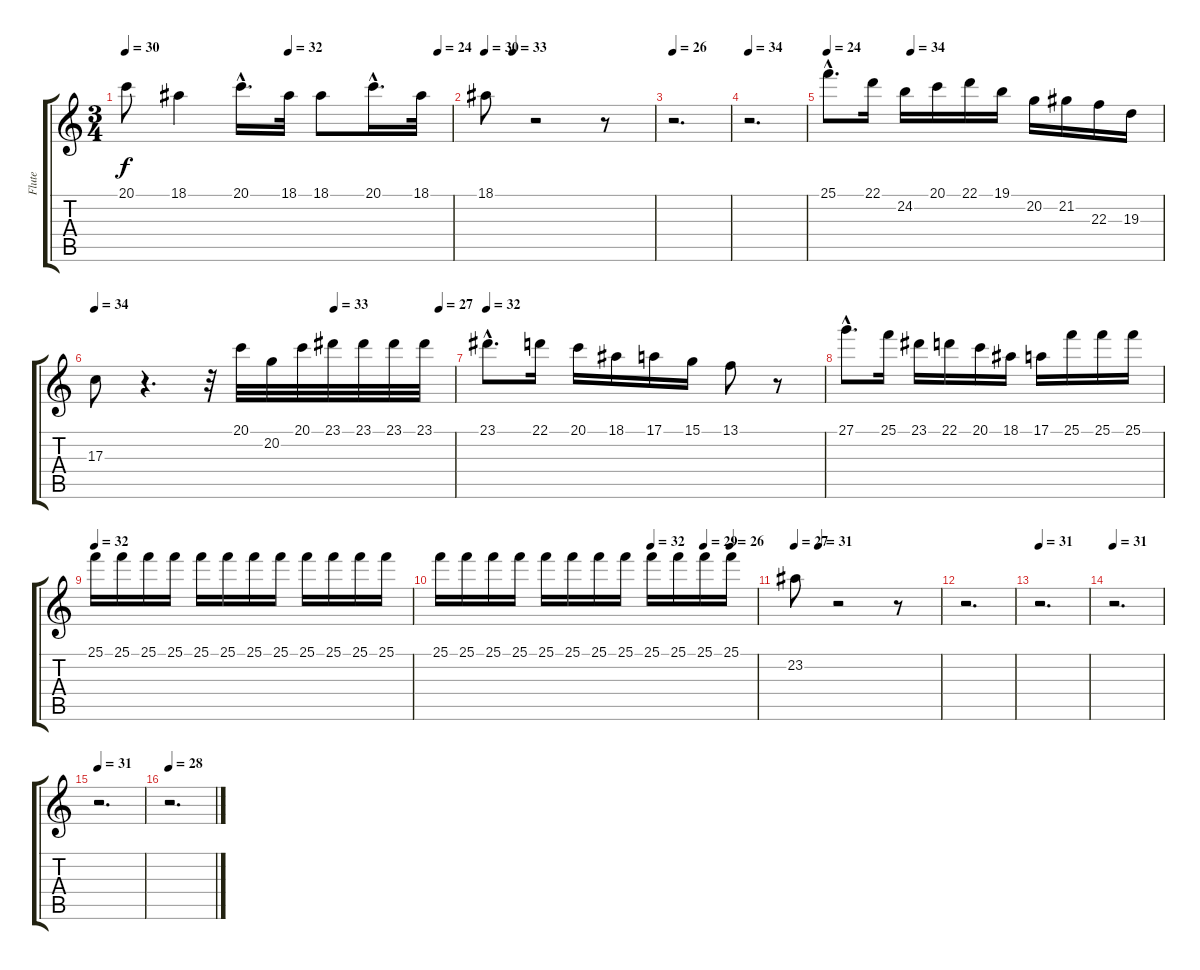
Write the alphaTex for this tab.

\track ("Flute" "Flute") {instrument flute}
\staff {score tabs}
\tuning (E4 B3 G3 D3 A2 E2) {hide}
\ts (3 4)
\tempo 30
\tempo (32 0.5)
\tempo (24 0.9583333333333334)
\clef g2
\ks c
20.1.8{dy f} 18.1.4 20.1{hac}.16{d} 18.1.32 18.1.8 20.1{hac}.16{d} 18.1.32 |
\tempo 30
\tempo (33 0.16666666666666666)
18.1.8 r.2 r.8 |
\tempo 26
r.2{d} |
\tempo 34
r.2{d} |
\tempo 24
\tempo (34 0.25)
25.1{hac}.8{d} 22.1.16 24.2.16 20.1.16 22.1.16 19.1.16 20.2.16 21.2.16 22.3.16 19.3.16 |
\tempo 34
\tempo (33 0.6666666666666666)
\tempo (27 0.9583333333333334)
17.3.8 r.4{d} r.32 20.1.32 20.2.32 20.1.32 23.1.32 23.1.32 23.1.32 23.1.32 |
\tempo 32
23.1{hac}.8{d} 22.1.16 20.1.16 18.1.16 17.1.16 15.1.16 13.1.8 r.8 |
27.1{hac}.8{d} 25.1.16 23.1.16 22.1.16 20.1.16 18.1.16 17.1.16 25.1.16 25.1.16 25.1.16 |
\tempo 32
25.1.16 25.1.16 25.1.16 25.1.16 25.1.16 25.1.16 25.1.16 25.1.16 25.1.16 25.1.16 25.1.16 25.1.16 |
\tempo (32 0.6666666666666666)
\tempo (29 0.8333333333333334)
\tempo (26 0.9166666666666666)
25.1.16 25.1.16 25.1.16 25.1.16 25.1.16 25.1.16 25.1.16 25.1.16 25.1.16 25.1.16 25.1.16 25.1.16 |
\tempo 27
\tempo (31 0.16666666666666666)
23.2.8 r.2 r.8 |
r.2{d} |
\tempo 31
r.2{d} |
\tempo 31
r.2{d} |
\tempo 31
r.2{d} |
\tempo 28
r.2{d}
